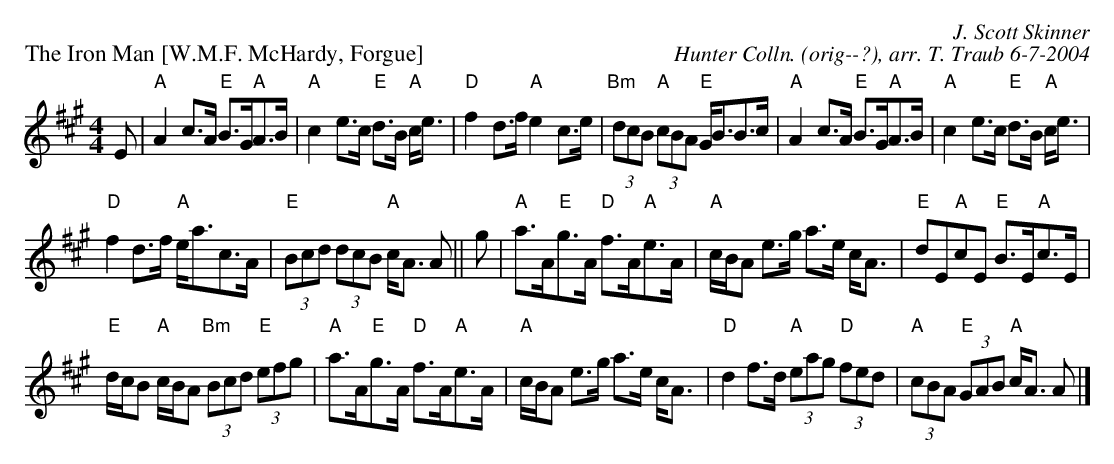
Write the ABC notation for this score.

X:1
P: The Iron Man [W.M.F. McHardy, Forgue]
C: J. Scott Skinner
C: Hunter Colln. (orig--?), arr. T. Traub 6-7-2004
M: 4/4
L: 1/8
K: A
E|"A"A2 c>A "E"B>G"A"A>B|"A"c2 e>c "E"d>B "A"c<e|"D"f2 d>f "A"e2 c>e|"Bm"(3dcB "A"(3cBA "E"G<BB>c| "A"A2 c>A "E"B>G"A"A>B |"A"c2 e>c "E"d>B "A"c<e|
"D"f2 d>f "A"e<ac>A|"E"(3Bcd (3dcB "A"c<A A|| g|"A"a>A"E"g>A "D"f>A"A"e>A|"A"c/B/A e>g a>e c<A|"E"dE"A"cE "E"B>E"A"c>E|
"E"d/c/B "A"c/B/A "Bm"(3Bcd "E"(3efg|"A"a>A"E"g>A "D"f>A"A"e>A|"A"c/B/A e>g a>e c<A|"D"d2 f>d "A"(3eag "D"(3fed|"A"(3cBA "E"(3GAB "A"c<A A |]
